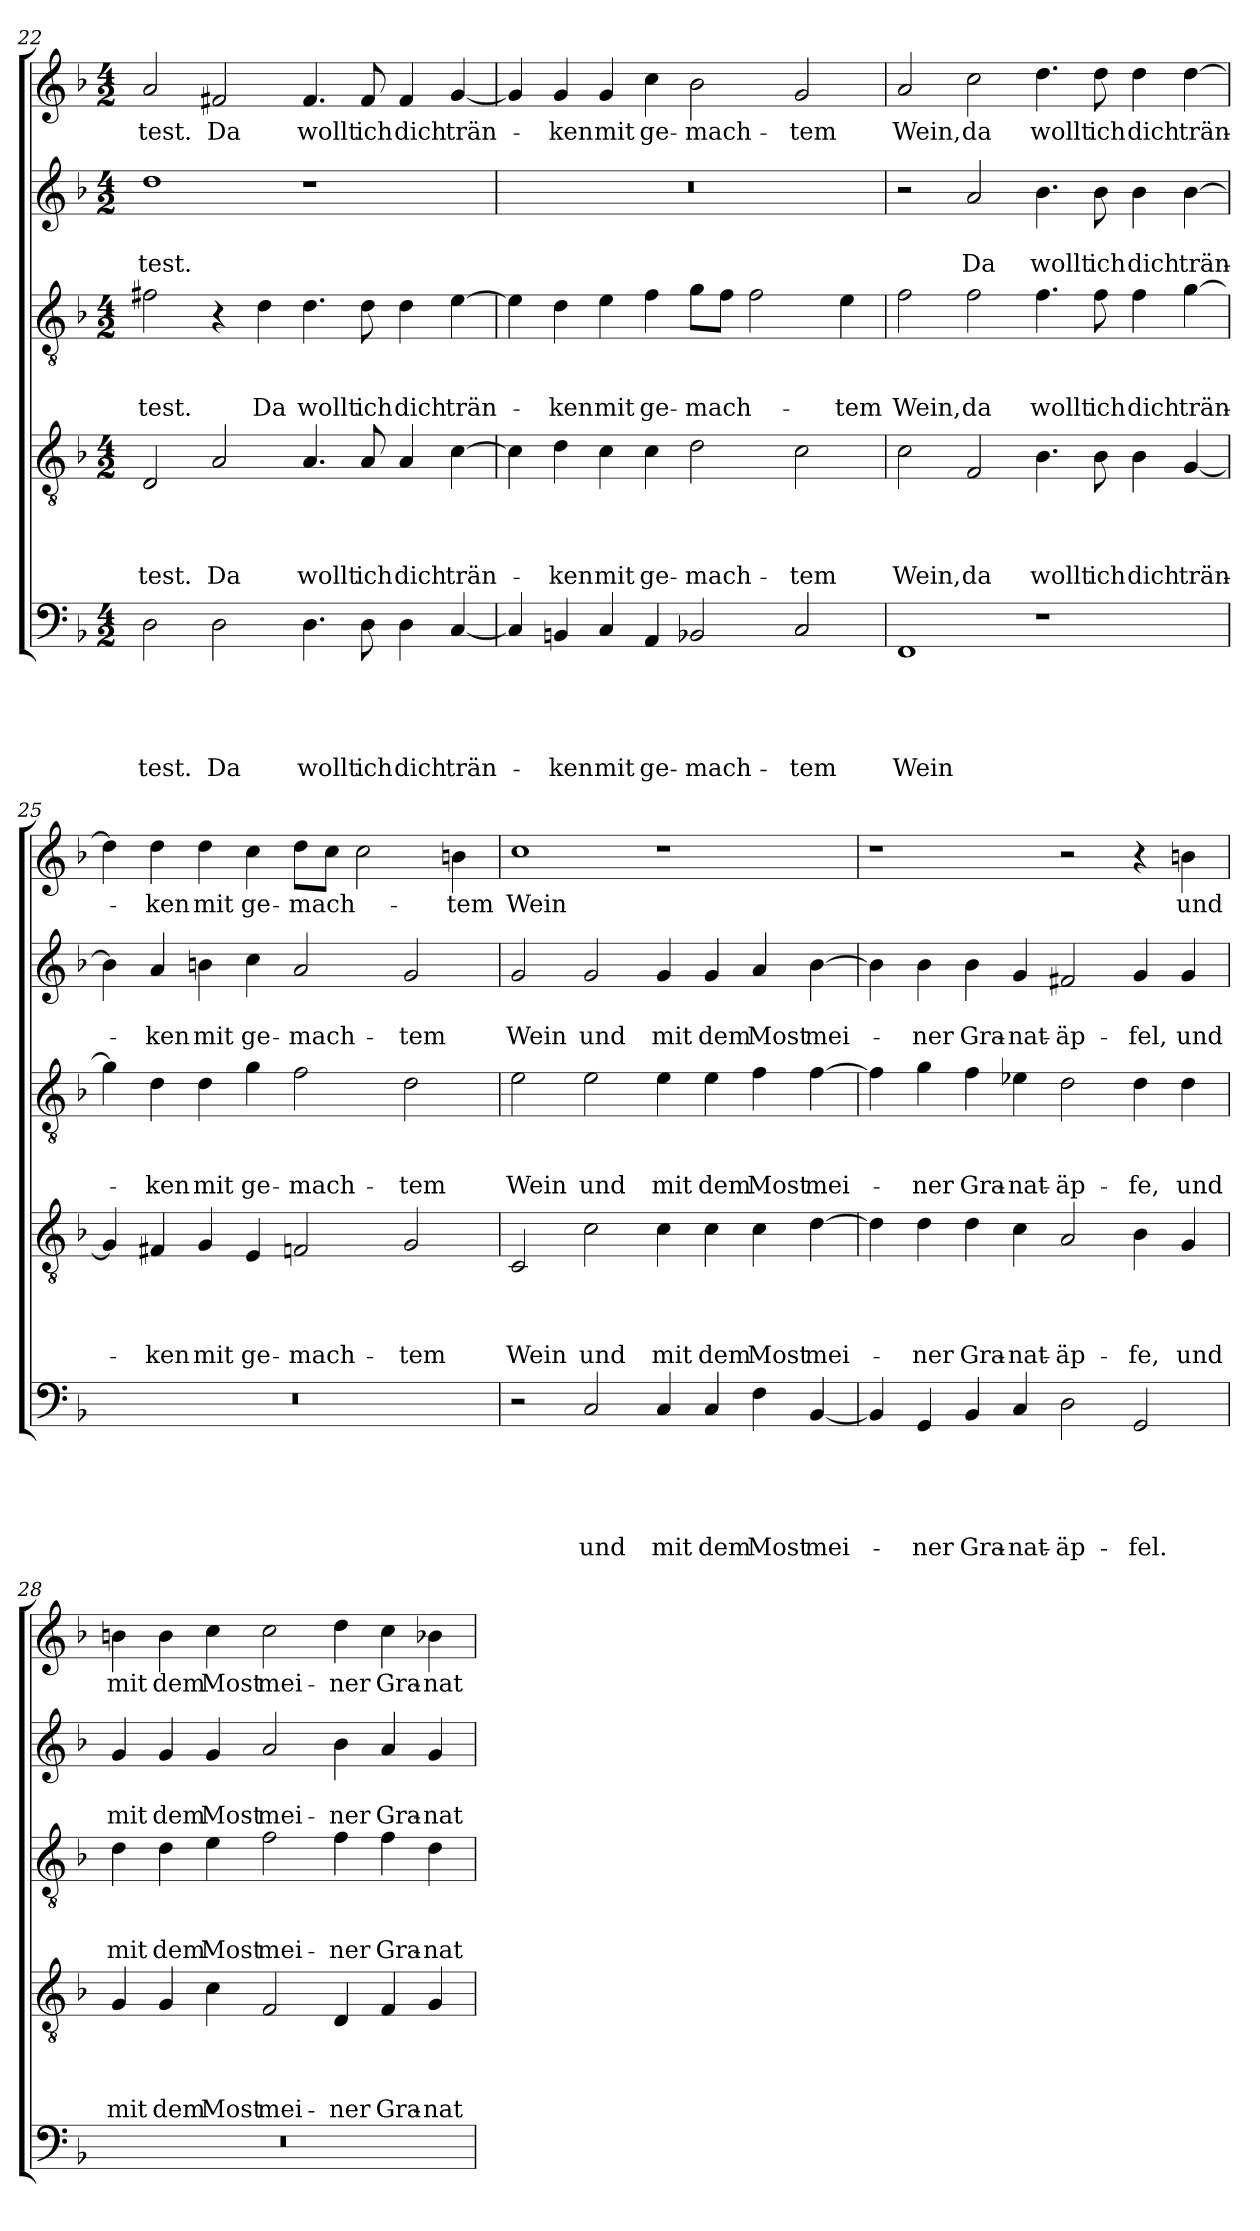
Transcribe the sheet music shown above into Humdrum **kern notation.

**kern	**text	**text	**text	**text	**text	**kern	**text	**text	**text	**text	**kern	**text	**text	**text	**kern	**text	**text	**kern	**text
*part5	*part5	*part5	*part5	*part5	*part5	*part4	*part4	*part4	*part4	*part4	*part3	*part3	*part3	*part3	*part2	*part2	*part2	*part1	*part1
*staff5	*staff5	*staff5	*staff5	*staff5	*staff5	*staff4	*staff4	*staff4	*staff4	*staff4	*staff3	*staff3	*staff3	*staff3	*staff2	*staff2	*staff2	*staff1	*staff1
*clefF4	*	*	*	*	*	*clefGv2	*	*	*	*	*clefGv2	*	*	*	*clefG2	*	*	*clefG2	*
*k[b-]	*	*	*	*	*	*k[b-]	*	*	*	*	*k[b-]	*	*	*	*k[b-]	*	*	*k[b-]	*
*F:	*	*	*	*	*	*F:	*	*	*	*	*F:	*	*	*	*F:	*	*	*F:	*
*M4/2	*	*	*	*	*	*M4/2	*	*	*	*	*M4/2	*	*	*	*M4/2	*	*	*M4/2	*
=22	=22	=22	=22	=22	=22	=22	=22	=22	=22	=22	=22	=22	=22	=22	=22	=22	=22	=22	=22
!	!	!	!	!	!LO:LY:b	!	!	!	!	!LO:LY:b	!	!	!	!LO:LY:b	!	!	!LO:LY:b	!	!LO:LY:b
2D\	.	.	.	.	-test.	2D/	.	.	.	-test.	2f#X\	.	.	-test.	1dd	.	-test.	2a/	-test.
!	!	!	!	!	!LO:LY:b	!	!	!	!	!LO:LY:b	!	!	!	!	!	!	!	!	!LO:LY:b
2D\	.	.	.	.	Da	2A/	.	.	.	Da	4r	.	.	.	.	.	.	2f#X/	Da
!	!	!	!	!	!	!	!	!	!	!	!	!	!	!LO:LY:b	!	!	!	!	!
.	.	.	.	.	.	.	.	.	.	.	4d\	.	.	Da	.	.	.	.	.
!	!	!	!	!	!LO:LY:b	!	!	!	!	!LO:LY:b	!	!	!	!LO:LY:b	!	!	!	!	!LO:LY:b
4.D\	.	.	.	.	wollt	4.A/	.	.	.	wollt	4.d\	.	.	wollt	1r	.	.	4.f#/	wollt
!	!	!	!	!	!LO:LY:b	!	!	!	!	!LO:LY:b	!	!	!	!LO:LY:b	!	!	!	!	!LO:LY:b
8D\	.	.	.	.	ich	8A/	.	.	.	ich	8d\	.	.	ich	.	.	.	8f#/	ich
!	!	!	!	!	!LO:LY:b	!	!	!	!	!LO:LY:b	!	!	!	!LO:LY:b	!	!	!	!	!LO:LY:b
4D\	.	.	.	.	dich	4A/	.	.	.	dich	4d\	.	.	dich	.	.	.	4f#/	dich
!	!	!	!	!	!LO:LY:b	!	!	!	!	!LO:LY:b	!	!	!	!LO:LY:b	!	!	!	!	!LO:LY:b
[4C/	.	.	.	.	trän-	[4c\	.	.	.	trän-	[4e\	.	.	trän-	.	.	.	[4g/	trän-
=23	=23	=23	=23	=23	=23	=23	=23	=23	=23	=23	=23	=23	=23	=23	=23	=23	=23	=23	=23
4C/]	.	.	.	.	.	4c\]	.	.	.	.	4e\]	.	.	.	0r	.	.	4g/]	.
!	!	!	!	!	!LO:LY:b	!	!	!	!	!LO:LY:b	!	!	!	!LO:LY:b	!	!	!	!	!LO:LY:b
4BBn/	.	.	.	.	-ken	4d\	.	.	.	-ken	4d\	.	.	-ken	.	.	.	4g/	-ken
!	!	!	!	!	!LO:LY:b	!	!	!	!	!LO:LY:b	!	!	!	!LO:LY:b	!	!	!	!	!LO:LY:b
4C/	.	.	.	.	mit	4c\	.	.	.	mit	4e\	.	.	mit	.	.	.	4g/	mit
!	!	!	!	!	!LO:LY:b	!	!	!	!	!LO:LY:b	!	!	!	!LO:LY:b	!	!	!	!	!LO:LY:b
4AA/	.	.	.	.	ge-	4c\	.	.	.	ge-	4f\	.	.	ge-	.	.	.	4cc\	ge-
!	!	!	!	!	!LO:LY:b	!	!	!	!	!LO:LY:b	!	!	!	!LO:LY:b	!	!	!	!	!LO:LY:b
2BB-X/	.	.	.	.	-mach-	2d\	.	.	.	-mach-	8g\L	.	.	-mach-	.	.	.	2b-\	-mach-
.	.	.	.	.	.	.	.	.	.	.	8f\J	.	.	.	.	.	.	.	.
.	.	.	.	.	.	.	.	.	.	.	2f\	.	.	.	.	.	.	.	.
!	!	!	!	!	!LO:LY:b	!	!	!	!	!LO:LY:b	!	!	!	!	!	!	!	!	!LO:LY:b
2C/	.	.	.	.	-tem	2c\	.	.	.	-tem	.	.	.	.	.	.	.	2g/	-tem
!	!	!	!	!	!	!	!	!	!	!	!	!	!	!LO:LY:b	!	!	!	!	!
.	.	.	.	.	.	.	.	.	.	.	4e\	.	.	-tem	.	.	.	.	.
!!LO:LB:g=z
=24	=24	=24	=24	=24	=24	=24	=24	=24	=24	=24	=24	=24	=24	=24	=24	=24	=24	=24	=24
!	!	!	!	!	!LO:LY:b	!	!	!	!	!LO:LY:b	!	!	!	!LO:LY:b	!	!	!	!	!LO:LY:b
1FF	.	.	.	.	Wein	2c\	.	.	.	Wein,	2f\	.	.	Wein,	2r	.	.	2a/	Wein,
!	!	!	!	!	!	!	!	!	!	!LO:LY:b	!	!	!	!LO:LY:b	!	!	!LO:LY:b	!	!LO:LY:b
.	.	.	.	.	.	2F/	.	.	.	da	2f\	.	.	da	2a/	.	Da	2cc\	da
!	!	!	!	!	!	!	!	!	!	!LO:LY:b	!	!	!	!LO:LY:b	!	!	!LO:LY:b	!	!LO:LY:b
1r	.	.	.	.	.	4.B-\	.	.	.	wollt	4.f\	.	.	wollt	4.b-\	.	wollt	4.dd\	wollt
!	!	!	!	!	!	!	!	!	!	!LO:LY:b	!	!	!	!LO:LY:b	!	!	!LO:LY:b	!	!LO:LY:b
.	.	.	.	.	.	8B-\	.	.	.	ich	8f\	.	.	ich	8b-\	.	ich	8dd\	ich
!	!	!	!	!	!	!	!	!	!	!LO:LY:b	!	!	!	!LO:LY:b	!	!	!LO:LY:b	!	!LO:LY:b
.	.	.	.	.	.	4B-\	.	.	.	dich	4f\	.	.	dich	4b-\	.	dich	4dd\	dich
!	!	!	!	!	!	!	!	!	!	!LO:LY:b	!	!	!	!LO:LY:b	!	!	!LO:LY:b	!	!LO:LY:b
.	.	.	.	.	.	[4G/	.	.	.	trän-	[4g\	.	.	trän-	[4b-\	.	trän-	[4dd\	trän-
=25	=25	=25	=25	=25	=25	=25	=25	=25	=25	=25	=25	=25	=25	=25	=25	=25	=25	=25	=25
0r	.	.	.	.	.	4G/]	.	.	.	.	4g\]	.	.	.	4b-\]	.	.	4dd\]	.
!	!	!	!	!	!	!	!	!	!	!LO:LY:b	!	!	!	!LO:LY:b	!	!	!LO:LY:b	!	!LO:LY:b
.	.	.	.	.	.	4F#X/	.	.	.	-ken	4d\	.	.	-ken	4a/	.	-ken	4dd\	-ken
!	!	!	!	!	!	!	!	!	!	!LO:LY:b	!	!	!	!LO:LY:b	!	!	!LO:LY:b	!	!LO:LY:b
.	.	.	.	.	.	4G/	.	.	.	mit	4d\	.	.	mit	4bn\	.	mit	4dd\	mit
!	!	!	!	!	!	!	!	!	!	!LO:LY:b	!	!	!	!LO:LY:b	!	!	!LO:LY:b	!	!LO:LY:b
.	.	.	.	.	.	4E/	.	.	.	ge-	4g\	.	.	ge-	4cc\	.	ge-	4cc\	ge-
!	!	!	!	!	!	!	!	!	!	!LO:LY:b	!	!	!	!LO:LY:b	!	!	!LO:LY:b	!	!LO:LY:b
.	.	.	.	.	.	2Fn/	.	.	.	-mach-	2f\	.	.	-mach-	2a/	.	-mach-	8dd\L	-mach-
.	.	.	.	.	.	.	.	.	.	.	.	.	.	.	.	.	.	8cc\J	.
.	.	.	.	.	.	.	.	.	.	.	.	.	.	.	.	.	.	2cc\	.
!	!	!	!	!	!	!	!	!	!	!LO:LY:b	!	!	!	!LO:LY:b	!	!	!LO:LY:b	!	!
.	.	.	.	.	.	2G/	.	.	.	-tem	2d\	.	.	-tem	2g/	.	-tem	.	.
!	!	!	!	!	!	!	!	!	!	!	!	!	!	!	!	!	!	!	!LO:LY:b
.	.	.	.	.	.	.	.	.	.	.	.	.	.	.	.	.	.	4bn\	-tem
=26	=26	=26	=26	=26	=26	=26	=26	=26	=26	=26	=26	=26	=26	=26	=26	=26	=26	=26	=26
!	!	!	!	!	!	!	!	!	!	!LO:LY:b	!	!	!	!LO:LY:b	!	!	!LO:LY:b	!	!LO:LY:b
2r	.	.	.	.	.	2C/	.	.	.	Wein	2e\	.	.	Wein	2g/	.	Wein	1cc	Wein
!	!	!	!	!	!LO:LY:b	!	!	!	!	!LO:LY:b	!	!	!	!LO:LY:b	!	!	!LO:LY:b	!	!
2C/	.	.	.	.	und	2c\	.	.	.	und	2e\	.	.	und	2g/	.	und	.	.
!	!	!	!	!	!LO:LY:b	!	!	!	!	!LO:LY:b	!	!	!	!LO:LY:b	!	!	!LO:LY:b	!	!
4C/	.	.	.	.	mit	4c\	.	.	.	mit	4e\	.	.	mit	4g/	.	mit	1r	.
!	!	!	!	!	!LO:LY:b	!	!	!	!	!LO:LY:b	!	!	!	!LO:LY:b	!	!	!LO:LY:b	!	!
4C/	.	.	.	.	dem	4c\	.	.	.	dem	4e\	.	.	dem	4g/	.	dem	.	.
!	!	!	!	!	!LO:LY:b	!	!	!	!	!LO:LY:b	!	!	!	!LO:LY:b	!	!	!LO:LY:b	!	!
4F\	.	.	.	.	Most	4c\	.	.	.	Most	4f\	.	.	Most	4a/	.	Most	.	.
!	!	!	!	!	!LO:LY:b	!	!	!	!	!LO:LY:b	!	!	!	!LO:LY:b	!	!	!LO:LY:b	!	!
[4BB-/	.	.	.	.	mei-	[4d\	.	.	.	mei-	[4f\	.	.	mei-	[4b-\	.	mei-	.	.
=27	=27	=27	=27	=27	=27	=27	=27	=27	=27	=27	=27	=27	=27	=27	=27	=27	=27	=27	=27
4BB-/]	.	.	.	.	.	4d\]	.	.	.	.	4f\]	.	.	.	4b-\]	.	.	1r	.
!	!	!	!	!	!LO:LY:b	!	!	!	!	!LO:LY:b	!	!	!	!LO:LY:b	!	!	!LO:LY:b	!	!
4GG/	.	.	.	.	-ner	4d\	.	.	.	-ner	4g\	.	.	-ner	4b-\	.	-ner	.	.
!	!	!	!	!	!LO:LY:b	!	!	!	!	!LO:LY:b	!	!	!	!LO:LY:b	!	!	!LO:LY:b	!	!
4BB-/	.	.	.	.	Gra-	4d\	.	.	.	Gra-	4f\	.	.	Gra-	4b-\	.	Gra-	.	.
!	!	!	!	!	!LO:LY:b	!	!	!	!	!LO:LY:b	!	!	!	!LO:LY:b	!	!	!LO:LY:b	!	!
4C/	.	.	.	.	-nat-	4c\	.	.	.	-nat-	4e-X\	.	.	-nat-	4g/	.	-nat-	.	.
!	!	!	!	!	!LO:LY:b	!	!	!	!	!LO:LY:b	!	!	!	!LO:LY:b	!	!	!LO:LY:b	!	!
2D\	.	.	.	.	-äp-	2A/	.	.	.	-äp-	2d\	.	.	-äp-	2f#X/	.	-äp-	2r	.
!	!	!	!	!	!LO:LY:b	!	!	!	!	!LO:LY:b	!	!	!	!LO:LY:b	!	!	!LO:LY:b	!	!
2GG/	.	.	.	.	-fel.	4B-\	.	.	.	-fe,	4d\	.	.	-fe,	4g/	.	-fel,	4r	.
!	!	!	!	!	!	!	!	!	!	!LO:LY:b	!	!	!	!LO:LY:b	!	!	!LO:LY:b	!	!LO:LY:b
.	.	.	.	.	.	4G/	.	.	.	und	4d\	.	.	und	4g/	.	und	4bn\	und
!!LO:PB:g=z
=28	=28	=28	=28	=28	=28	=28	=28	=28	=28	=28	=28	=28	=28	=28	=28	=28	=28	=28	=28
!	!	!	!	!	!	!	!	!	!	!LO:LY:b	!	!	!	!LO:LY:b	!	!	!LO:LY:b	!	!LO:LY:b
0r	.	.	.	.	.	4G/	.	.	.	mit	4d\	.	.	mit	4g/	.	mit	4bn\	mit
!	!	!	!	!	!	!	!	!	!	!LO:LY:b	!	!	!	!LO:LY:b	!	!	!LO:LY:b	!	!LO:LY:b
.	.	.	.	.	.	4G/	.	.	.	dem	4d\	.	.	dem	4g/	.	dem	4b\	dem
!	!	!	!	!	!	!	!	!	!	!LO:LY:b	!	!	!	!LO:LY:b	!	!	!LO:LY:b	!	!LO:LY:b
.	.	.	.	.	.	4c\	.	.	.	Most	4e\	.	.	Most	4g/	.	Most	4cc\	Most
!	!	!	!	!	!	!	!	!	!	!LO:LY:b	!	!	!	!LO:LY:b	!	!	!LO:LY:b	!	!LO:LY:b
.	.	.	.	.	.	2F/	.	.	.	mei-	2f\	.	.	mei-	2a/	.	mei-	2cc\	mei-
!	!	!	!	!	!	!	!	!	!	!LO:LY:b	!	!	!	!LO:LY:b	!	!	!LO:LY:b	!	!LO:LY:b
.	.	.	.	.	.	4D/	.	.	.	-ner	4f\	.	.	-ner	4b-\	.	-ner	4dd\	-ner
!	!	!	!	!	!	!	!	!	!	!LO:LY:b	!	!	!	!LO:LY:b	!	!	!LO:LY:b	!	!LO:LY:b
.	.	.	.	.	.	4F/	.	.	.	Gra-	4f\	.	.	Gra-	4a/	.	Gra-	4cc\	Gra-
!	!	!	!	!	!	!	!	!	!	!LO:LY:b	!	!	!	!LO:LY:b	!	!	!LO:LY:b	!	!LO:LY:b
.	.	.	.	.	.	4G/	.	.	.	-nat-	4d\	.	.	-nat-	4g/	.	-nat-	4b-X\	-nat-
=	=	=	=	=	=	=	=	=	=	=	=	=	=	=	=	=	=	=	=
*-	*-	*-	*-	*-	*-	*-	*-	*-	*-	*-	*-	*-	*-	*-	*-	*-	*-	*-	*-
